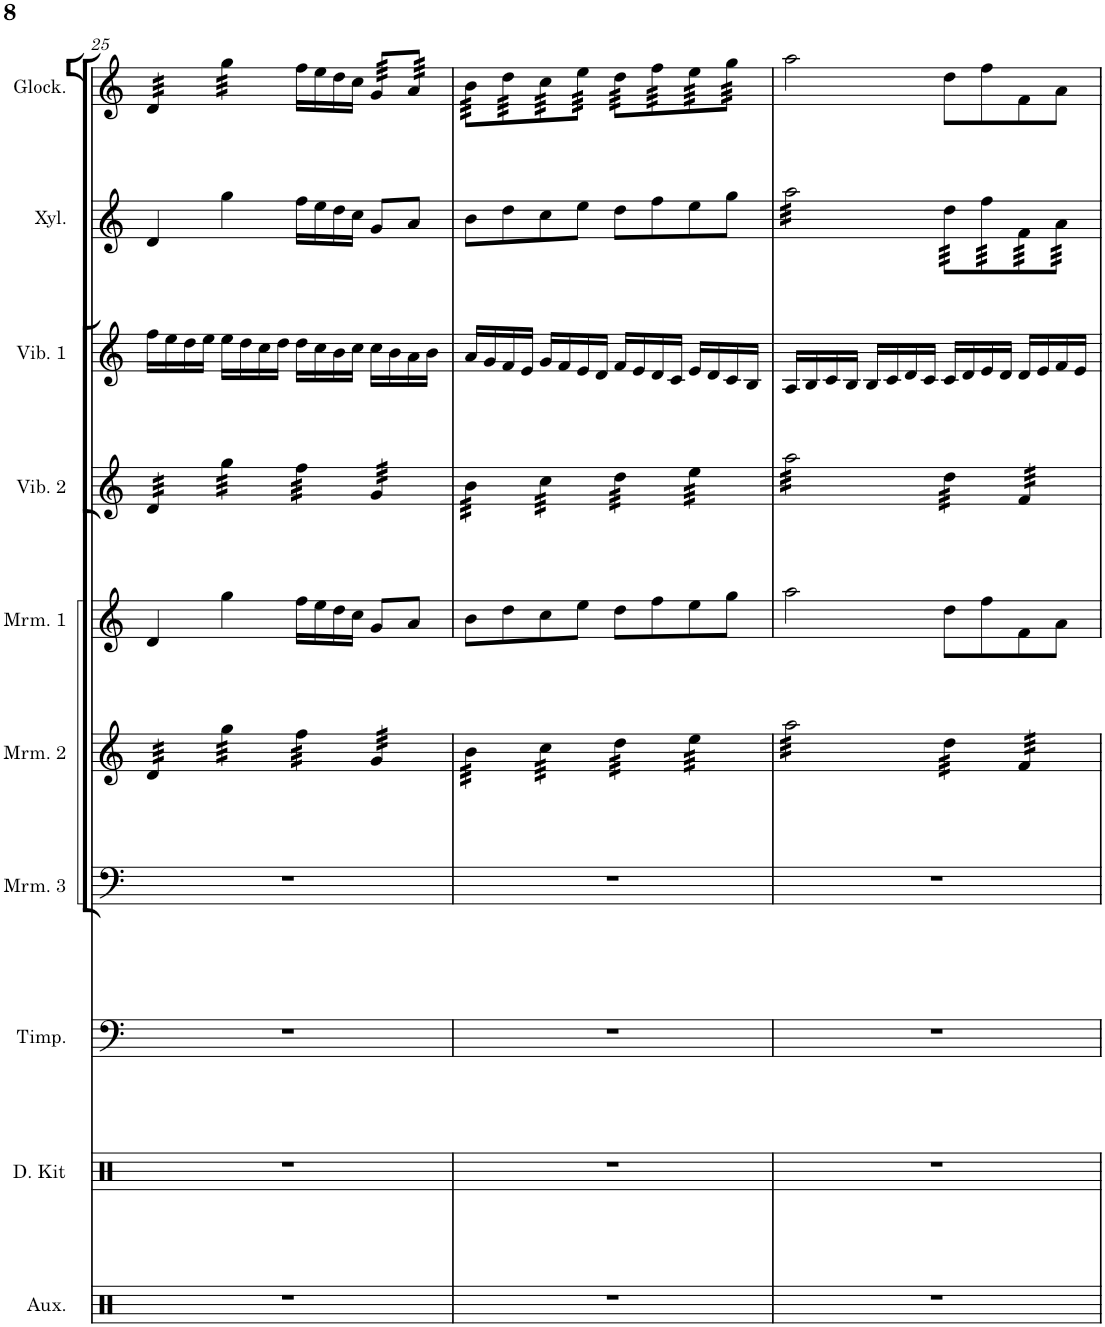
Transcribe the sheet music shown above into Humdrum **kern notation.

**kern	**kern	**kern	**kern	**kern	**kern	**kern	**kern	**kern	**kern
*part10	*part9	*part8	*part7	*part6	*part5	*part4	*part3	*part2	*part1
*staff10	*staff9	*staff8	*staff7	*staff6	*staff5	*staff4	*staff3	*staff2	*staff1
*I"Aux. Perc.	*I"Drum Kit	*I"Timpani	*I"Marimba 3	*I"Marimba 2	*I"Marimba 1	*I"Vibraphone 2	*I"Vibraphone 1	*I"Xylophone	*I"Glockenspiel
*I'Aux.	*I'D. Kit	*I'Timp.	*I'Mrm. 3	*I'Mrm. 2	*I'Mrm. 1	*I'Vib. 2	*I'Vib. 1	*I'Xyl.	*I'Glock.
!!LO:PB:g=z
*clefX	*clefX	*clefF4	*clefF4	*clefG2	*clefG2	*clefG2	*clefG2	*clefG2	*clefG2
*	*	*	*	*	*	*	*	*Trd-7c-12	*Trd-14c-24
*k[]	*k[]	*k[]	*k[]	*k[]	*k[]	*k[]	*k[]	*k[]	*k[]
*M4/4	*M4/4	*M4/4	*M4/4	*M4/4	*M4/4	*M4/4	*M4/4	*M4/4	*M4/4
=25	=25	=25	=25	=25	=25	=25	=25	=25	=25
*	*	*	*	*tremolo	*	*	*	*	*
*	*	*	*	*	*	*tremolo	*	*	*
*	*	*	*	*	*	*	*	*	*tremolo
1r	1r	1r	1r	32d/LLL	4d/	32d/LLL	16ff\LL	4d/	32d/LLL
.	.	.	.	32d/	.	32d/	.	.	32d/
.	.	.	.	32d/	.	32d/	16ee\	.	32d/
.	.	.	.	32d/	.	32d/	.	.	32d/
.	.	.	.	32d/	.	32d/	16dd\	.	32d/
.	.	.	.	32d/	.	32d/	.	.	32d/
.	.	.	.	32d/	.	32d/	16ee\JJ	.	32d/
.	.	.	.	32d/JJJ	.	32d/JJJ	.	.	32d/JJJ
.	.	.	.	32gg\LLL	4gg\	32gg\LLL	16ee\LL	4gg\	32gg\LLL
.	.	.	.	32gg\	.	32gg\	.	.	32gg\
.	.	.	.	32gg\	.	32gg\	16dd\	.	32gg\
.	.	.	.	32gg\	.	32gg\	.	.	32gg\
.	.	.	.	32gg\	.	32gg\	16cc\	.	32gg\
.	.	.	.	32gg\	.	32gg\	.	.	32gg\
.	.	.	.	32gg\	.	32gg\	16dd\JJ	.	32gg\
.	.	.	.	32gg\JJJ	.	32gg\JJJ	.	.	32gg\JJJ
*	*	*	*	*	*	*	*	*	*Xtremolo
.	.	.	.	32ff\LLL	16ff\LL	32ff\LLL	16dd\LL	16ff\LL	16ff\LL
.	.	.	.	32ff\	.	32ff\	.	.	.
.	.	.	.	32ff\	16ee\	32ff\	16cc\	16ee\	16ee\
.	.	.	.	32ff\	.	32ff\	.	.	.
.	.	.	.	32ff\	16dd\	32ff\	16b\	16dd\	16dd\
.	.	.	.	32ff\	.	32ff\	.	.	.
.	.	.	.	32ff\	16cc\JJ	32ff\	16cc\JJ	16cc\JJ	16cc\JJ
.	.	.	.	32ff\JJJ	.	32ff\JJJ	.	.	.
*	*	*	*	*	*	*	*	*	*tremolo
.	.	.	.	32g/LLL	8g/L	32g/LLL	16cc\LL	8g/L	64g/LLLL
.	.	.	.	.	.	.	.	.	64g/
.	.	.	.	32g/	.	32g/	.	.	64g/
.	.	.	.	.	.	.	.	.	64g/
.	.	.	.	32g/	.	32g/	16b\	.	64g/
.	.	.	.	.	.	.	.	.	64g/
.	.	.	.	32g/	.	32g/	.	.	64g/
.	.	.	.	.	.	.	.	.	64g/
.	.	.	.	32g/	8a/J	32g/	16a\	8a/J	64a/
.	.	.	.	.	.	.	.	.	64a/
.	.	.	.	32g/	.	32g/	.	.	64a/
.	.	.	.	.	.	.	.	.	64a/
.	.	.	.	32g/	.	32g/	16b\JJ	.	64a/
.	.	.	.	.	.	.	.	.	64a/
.	.	.	.	32g/JJJ	.	32g/JJJ	.	.	64a/
.	.	.	.	.	.	.	.	.	64a/JJJJ
=26	=26	=26	=26	=26	=26	=26	=26	=26	=26
1r	1r	1r	1r	32b\LLL	8b\L	32b\LLL	16a/LL	8b\L	64b\LLLL
.	.	.	.	.	.	.	.	.	64b\
.	.	.	.	32b\	.	32b\	.	.	64b\
.	.	.	.	.	.	.	.	.	64b\
.	.	.	.	32b\	.	32b\	16g/	.	64b\
.	.	.	.	.	.	.	.	.	64b\
.	.	.	.	32b\	.	32b\	.	.	64b\
.	.	.	.	.	.	.	.	.	64b\
.	.	.	.	32b\	8dd\	32b\	16f/	8dd\	64dd\
.	.	.	.	.	.	.	.	.	64dd\
.	.	.	.	32b\	.	32b\	.	.	64dd\
.	.	.	.	.	.	.	.	.	64dd\
.	.	.	.	32b\	.	32b\	16e/JJ	.	64dd\
.	.	.	.	.	.	.	.	.	64dd\
.	.	.	.	32b\JJJ	.	32b\JJJ	.	.	64dd\
.	.	.	.	.	.	.	.	.	64dd\
.	.	.	.	32cc\LLL	8cc\	32cc\LLL	16g/LL	8cc\	64cc\
.	.	.	.	.	.	.	.	.	64cc\
.	.	.	.	32cc\	.	32cc\	.	.	64cc\
.	.	.	.	.	.	.	.	.	64cc\
.	.	.	.	32cc\	.	32cc\	16f/	.	64cc\
.	.	.	.	.	.	.	.	.	64cc\
.	.	.	.	32cc\	.	32cc\	.	.	64cc\
.	.	.	.	.	.	.	.	.	64cc\
.	.	.	.	32cc\	8ee\J	32cc\	16e/	8ee\J	64ee\
.	.	.	.	.	.	.	.	.	64ee\
.	.	.	.	32cc\	.	32cc\	.	.	64ee\
.	.	.	.	.	.	.	.	.	64ee\
.	.	.	.	32cc\	.	32cc\	16d/JJ	.	64ee\
.	.	.	.	.	.	.	.	.	64ee\
.	.	.	.	32cc\JJJ	.	32cc\JJJ	.	.	64ee\
.	.	.	.	.	.	.	.	.	64ee\JJJJ
.	.	.	.	32dd\LLL	8dd\L	32dd\LLL	16f/LL	8dd\L	64dd\LLLL
.	.	.	.	.	.	.	.	.	64dd\
.	.	.	.	32dd\	.	32dd\	.	.	64dd\
.	.	.	.	.	.	.	.	.	64dd\
.	.	.	.	32dd\	.	32dd\	16e/	.	64dd\
.	.	.	.	.	.	.	.	.	64dd\
.	.	.	.	32dd\	.	32dd\	.	.	64dd\
.	.	.	.	.	.	.	.	.	64dd\
.	.	.	.	32dd\	8ff\	32dd\	16d/	8ff\	64ff\
.	.	.	.	.	.	.	.	.	64ff\
.	.	.	.	32dd\	.	32dd\	.	.	64ff\
.	.	.	.	.	.	.	.	.	64ff\
.	.	.	.	32dd\	.	32dd\	16c/JJ	.	64ff\
.	.	.	.	.	.	.	.	.	64ff\
.	.	.	.	32dd\JJJ	.	32dd\JJJ	.	.	64ff\
.	.	.	.	.	.	.	.	.	64ff\
.	.	.	.	32ee\LLL	8ee\	32ee\LLL	16e/LL	8ee\	64ee\
.	.	.	.	.	.	.	.	.	64ee\
.	.	.	.	32ee\	.	32ee\	.	.	64ee\
.	.	.	.	.	.	.	.	.	64ee\
.	.	.	.	32ee\	.	32ee\	16d/	.	64ee\
.	.	.	.	.	.	.	.	.	64ee\
.	.	.	.	32ee\	.	32ee\	.	.	64ee\
.	.	.	.	.	.	.	.	.	64ee\
.	.	.	.	32ee\	8gg\J	32ee\	16c/	8gg\J	64gg\
.	.	.	.	.	.	.	.	.	64gg\
.	.	.	.	32ee\	.	32ee\	.	.	64gg\
.	.	.	.	.	.	.	.	.	64gg\
.	.	.	.	32ee\	.	32ee\	16B/JJ	.	64gg\
.	.	.	.	.	.	.	.	.	64gg\
.	.	.	.	32ee\JJJ	.	32ee\JJJ	.	.	64gg\
.	.	.	.	.	.	.	.	.	64gg\JJJJ
*	*	*	*	*	*	*	*	*	*Xtremolo
=27	=27	=27	=27	=27	=27	=27	=27	=27	=27
*	*	*	*	*	*	*	*	*tremolo	*
1r	1r	1r	1r	32aa\LLL	2aa\	32aa\LLL	16A/LL	32aa\LLL	2aa\
.	.	.	.	32aa\	.	32aa\	.	32aa\	.
.	.	.	.	32aa\	.	32aa\	16B/	32aa\	.
.	.	.	.	32aa\	.	32aa\	.	32aa\	.
.	.	.	.	32aa\	.	32aa\	16c/	32aa\	.
.	.	.	.	32aa\	.	32aa\	.	32aa\	.
.	.	.	.	32aa\	.	32aa\	16B/JJ	32aa\	.
.	.	.	.	32aa\	.	32aa\	.	32aa\	.
.	.	.	.	32aa\	.	32aa\	16B/LL	32aa\	.
.	.	.	.	32aa\	.	32aa\	.	32aa\	.
.	.	.	.	32aa\	.	32aa\	16c/	32aa\	.
.	.	.	.	32aa\	.	32aa\	.	32aa\	.
.	.	.	.	32aa\	.	32aa\	16d/	32aa\	.
.	.	.	.	32aa\	.	32aa\	.	32aa\	.
.	.	.	.	32aa\	.	32aa\	16c/JJ	32aa\	.
.	.	.	.	32aa\JJJ	.	32aa\JJJ	.	32aa\JJJ	.
.	.	.	.	32dd\LLL	8dd\L	32dd\LLL	16c/LL	64dd\LLLL	8dd\L
.	.	.	.	.	.	.	.	64dd\	.
.	.	.	.	32dd\	.	32dd\	.	64dd\	.
.	.	.	.	.	.	.	.	64dd\	.
.	.	.	.	32dd\	.	32dd\	16d/	64dd\	.
.	.	.	.	.	.	.	.	64dd\	.
.	.	.	.	32dd\	.	32dd\	.	64dd\	.
.	.	.	.	.	.	.	.	64dd\	.
.	.	.	.	32dd\	8ff\	32dd\	16e/	64ff\	8ff\
.	.	.	.	.	.	.	.	64ff\	.
.	.	.	.	32dd\	.	32dd\	.	64ff\	.
.	.	.	.	.	.	.	.	64ff\	.
.	.	.	.	32dd\	.	32dd\	16d/JJ	64ff\	.
.	.	.	.	.	.	.	.	64ff\	.
.	.	.	.	32dd\JJJ	.	32dd\JJJ	.	64ff\	.
.	.	.	.	.	.	.	.	64ff\	.
.	.	.	.	32f/LLL	8f\	32f/LLL	16d/LL	64f\	8f\
.	.	.	.	.	.	.	.	64f\	.
.	.	.	.	32f/	.	32f/	.	64f\	.
.	.	.	.	.	.	.	.	64f\	.
.	.	.	.	32f/	.	32f/	16e/	64f\	.
.	.	.	.	.	.	.	.	64f\	.
.	.	.	.	32f/	.	32f/	.	64f\	.
.	.	.	.	.	.	.	.	64f\	.
.	.	.	.	32f/	8a\J	32f/	16f/	64a\	8a\J
.	.	.	.	.	.	.	.	64a\	.
.	.	.	.	32f/	.	32f/	.	64a\	.
.	.	.	.	.	.	.	.	64a\	.
.	.	.	.	32f/	.	32f/	16e/JJ	64a\	.
.	.	.	.	.	.	.	.	64a\	.
.	.	.	.	32f/JJJ	.	32f/JJJ	.	64a\	.
*	*	*	*	*	*	*Xtremolo	*	*	*
*	*	*	*	*Xtremolo	*	*	*	*	*
.	.	.	.	.	.	.	.	64a\JJJJ	.
*	*	*	*	*	*	*	*	*Xtremolo	*
=	=	=	=	=	=	=	=	=	=
*-	*-	*-	*-	*-	*-	*-	*-	*-	*-
